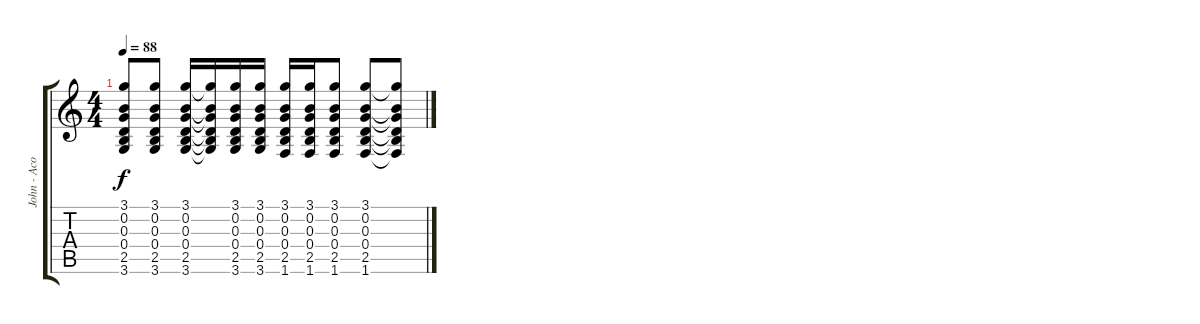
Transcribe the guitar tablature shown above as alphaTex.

\track ("John - Acoustic" "John - Aco") {instrument acousticguitarsteel}
\staff {score tabs}
\tuning (E4 B3 G3 D3 A2 E2) {hide}
\ts (4 4)
\tempo 88
\clef g2
\ks c
(3.1 0.2 0.3 0.4 2.5 3.6).8{dy f} (3.1 0.2 0.3 0.4 2.5 3.6).8 (3.1 0.2 0.3 0.4 2.5 3.6).16 (3.1{t} 0.2{t} 0.3{t} 0.4{t} 2.5{t} 3.6{t}).16 (3.1 0.2 0.3 0.4 2.5 3.6).16 (3.1 0.2 0.3 0.4 2.5 3.6).16 (3.1 0.2 0.3 0.4 2.5 1.6).16 (3.1 0.2 0.3 0.4 2.5 1.6).16 (3.1 0.2 0.3 0.4 2.5 1.6).8 (3.1 0.2 0.3 0.4 2.5 1.6).8 (3.1{t} 0.2{t} 0.3{t} 0.4{t} 2.5{t} 1.6{t}).8
